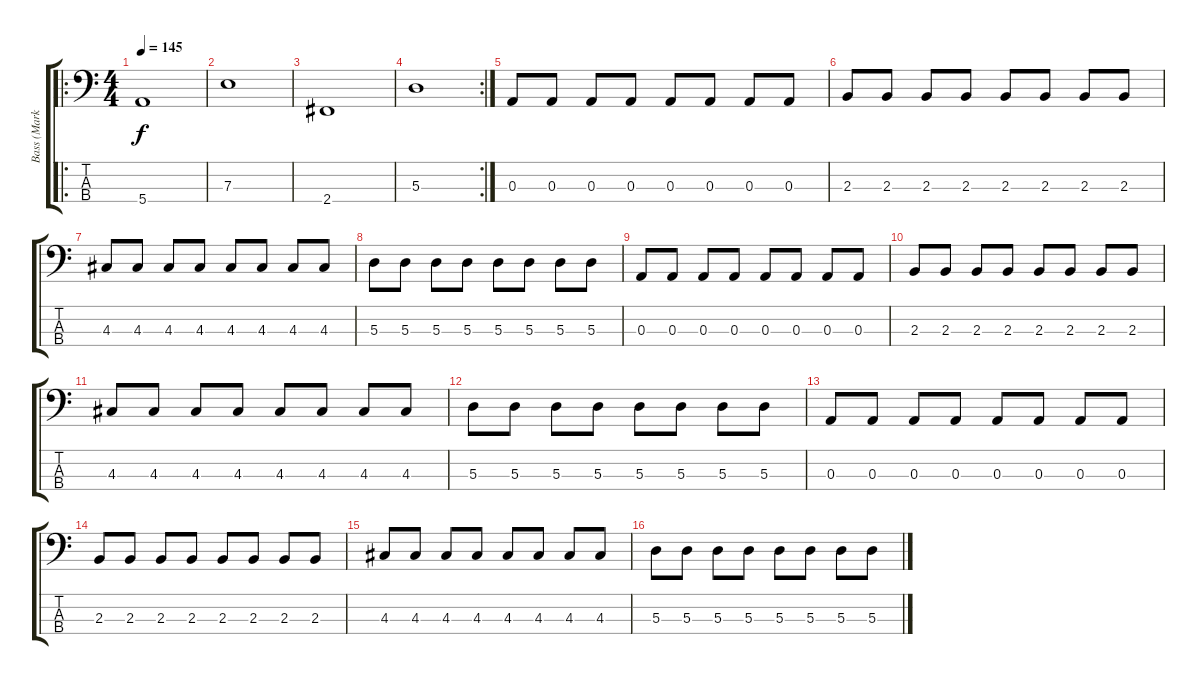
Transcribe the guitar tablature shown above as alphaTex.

\track ("Bass (Mark Hoppus)" "Bass (Mark") {instrument electricbassfinger}
\staff {score tabs}
\tuning (G2 D2 A1 E1) {hide}
\ro
\ts (4 4)
\tempo 145
\clef f4
\ks c
5.4.1{dy f instrument electricbassfinger} |
7.3.1 |
2.4.1 |
\rc 2
5.3.1 |
0.3.8 0.3.8 0.3.8 0.3.8 0.3.8 0.3.8 0.3.8 0.3.8 |
2.3.8 2.3.8 2.3.8 2.3.8 2.3.8 2.3.8 2.3.8 2.3.8 |
4.3.8 4.3.8 4.3.8 4.3.8 4.3.8 4.3.8 4.3.8 4.3.8 |
5.3.8 5.3.8 5.3.8 5.3.8 5.3.8 5.3.8 5.3.8 5.3.8 |
0.3.8 0.3.8 0.3.8 0.3.8 0.3.8 0.3.8 0.3.8 0.3.8 |
2.3.8 2.3.8 2.3.8 2.3.8 2.3.8 2.3.8 2.3.8 2.3.8 |
4.3.8 4.3.8 4.3.8 4.3.8 4.3.8 4.3.8 4.3.8 4.3.8 |
5.3.8 5.3.8 5.3.8 5.3.8 5.3.8 5.3.8 5.3.8 5.3.8 |
0.3.8 0.3.8 0.3.8 0.3.8 0.3.8 0.3.8 0.3.8 0.3.8 |
2.3.8 2.3.8 2.3.8 2.3.8 2.3.8 2.3.8 2.3.8 2.3.8 |
4.3.8 4.3.8 4.3.8 4.3.8 4.3.8 4.3.8 4.3.8 4.3.8 |
5.3.8 5.3.8 5.3.8 5.3.8 5.3.8 5.3.8 5.3.8 5.3.8
